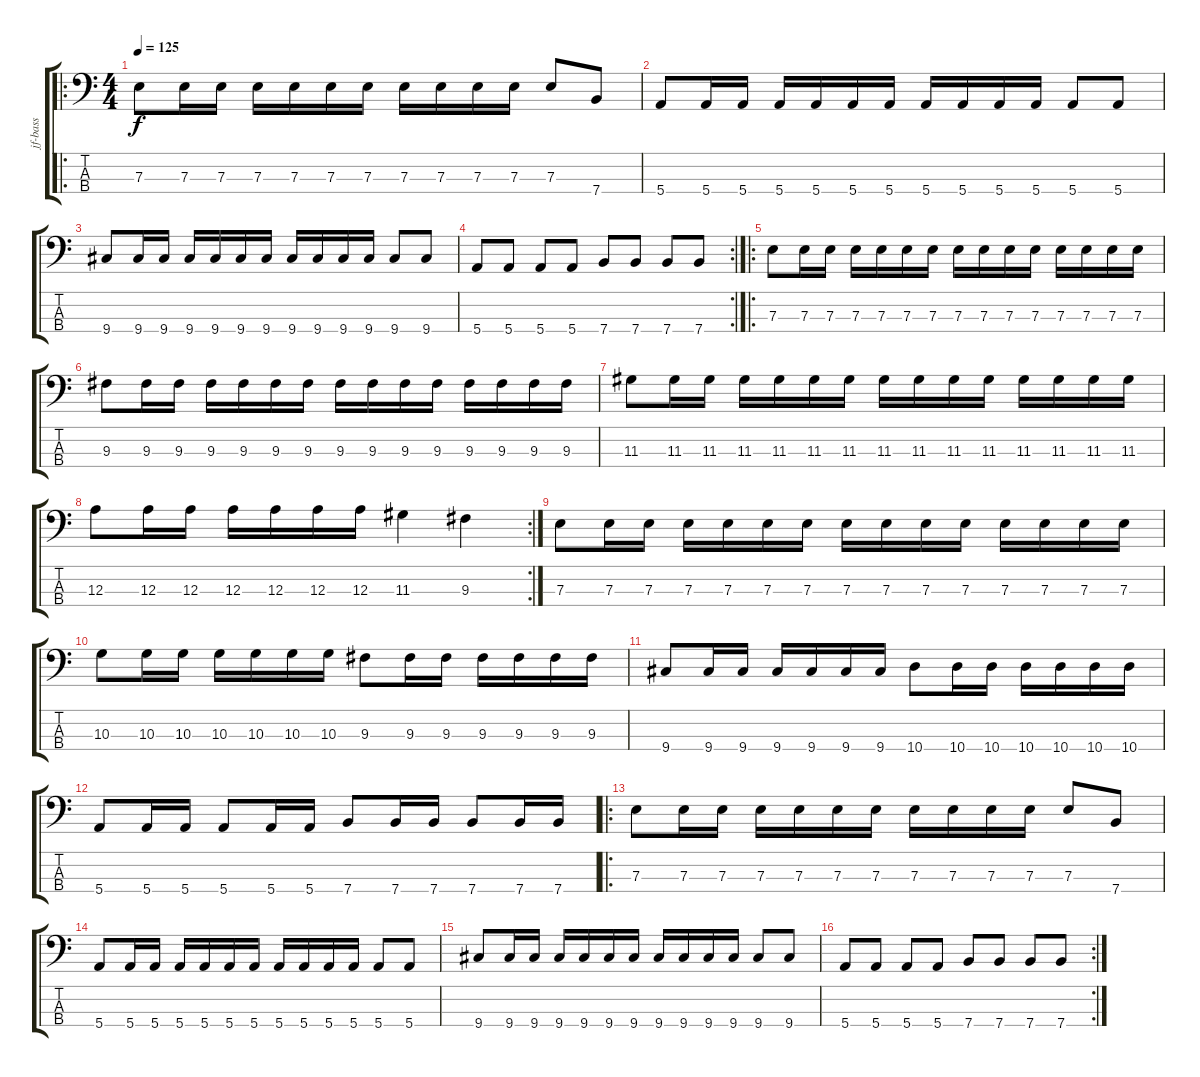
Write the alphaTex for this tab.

\track ("jf-bass" "jf-bass") {instrument electricbasspick}
\staff {score tabs}
\tuning (G2 D2 A1 E1) {hide}
\ro
\ts (4 4)
\tempo 125
\clef f4
\ks c
7.3.8{dy f instrument electricbasspick} 7.3.16 7.3.16 7.3.16 7.3.16 7.3.16 7.3.16 7.3.16 7.3.16 7.3.16 7.3.16 7.3.8 7.4.8 |
5.4.8 5.4.16 5.4.16 5.4.16 5.4.16 5.4.16 5.4.16 5.4.16 5.4.16 5.4.16 5.4.16 5.4.8 5.4.8 |
9.4.8 9.4.16 9.4.16 9.4.16 9.4.16 9.4.16 9.4.16 9.4.16 9.4.16 9.4.16 9.4.16 9.4.8 9.4.8 |
\rc 2
5.4.8 5.4.8 5.4.8 5.4.8 7.4.8 7.4.8 7.4.8 7.4.8 |
\ro
7.3.8 7.3.16 7.3.16 7.3.16 7.3.16 7.3.16 7.3.16 7.3.16 7.3.16 7.3.16 7.3.16 7.3.16 7.3.16 7.3.16 7.3.16 |
9.3.8 9.3.16 9.3.16 9.3.16 9.3.16 9.3.16 9.3.16 9.3.16 9.3.16 9.3.16 9.3.16 9.3.16 9.3.16 9.3.16 9.3.16 |
11.3.8 11.3.16 11.3.16 11.3.16 11.3.16 11.3.16 11.3.16 11.3.16 11.3.16 11.3.16 11.3.16 11.3.16 11.3.16 11.3.16 11.3.16 |
\rc 2
12.3.8 12.3.16 12.3.16 12.3.16 12.3.16 12.3.16 12.3.16 11.3.4 9.3.4 |
7.3.8 7.3.16 7.3.16 7.3.16 7.3.16 7.3.16 7.3.16 7.3.16 7.3.16 7.3.16 7.3.16 7.3.16 7.3.16 7.3.16 7.3.16 |
10.3.8 10.3.16 10.3.16 10.3.16 10.3.16 10.3.16 10.3.16 9.3.8 9.3.16 9.3.16 9.3.16 9.3.16 9.3.16 9.3.16 |
9.4.8 9.4.16 9.4.16 9.4.16 9.4.16 9.4.16 9.4.16 10.4.8 10.4.16 10.4.16 10.4.16 10.4.16 10.4.16 10.4.16 |
5.4.8 5.4.16 5.4.16 5.4.8 5.4.16 5.4.16 7.4.8 7.4.16 7.4.16 7.4.8 7.4.16 7.4.16 |
\ro
7.3.8 7.3.16 7.3.16 7.3.16 7.3.16 7.3.16 7.3.16 7.3.16 7.3.16 7.3.16 7.3.16 7.3.8 7.4.8 |
5.4.8 5.4.16 5.4.16 5.4.16 5.4.16 5.4.16 5.4.16 5.4.16 5.4.16 5.4.16 5.4.16 5.4.8 5.4.8 |
9.4.8 9.4.16 9.4.16 9.4.16 9.4.16 9.4.16 9.4.16 9.4.16 9.4.16 9.4.16 9.4.16 9.4.8 9.4.8 |
\rc 2
5.4.8 5.4.8 5.4.8 5.4.8 7.4.8 7.4.8 7.4.8 7.4.8
